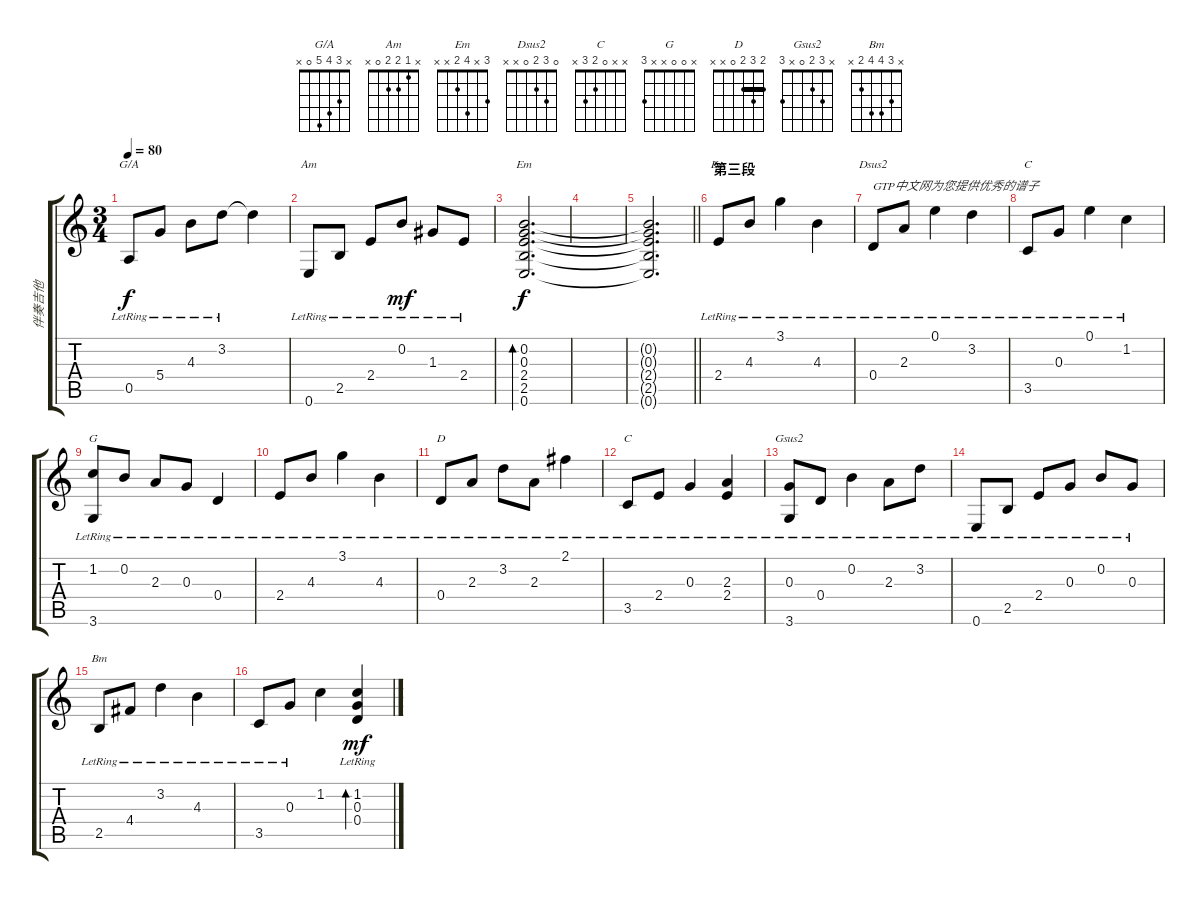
\track ("伴奏吉他" "伴奏吉他") {instrument acousticguitarsteel}
\staff {score tabs}
\tuning (E4 B3 G3 D3 A2 E2) {hide}
\chord ("G/A" x 3 4 5 0 x)
\chord ("Am" x 1 2 2 0 x)
\chord ("Em" x 0 0 2 2 0)
\chord ("Em" 3 x 4 2 x x)
\chord ("Dsus2" 0 3 2 0 x x)
\chord ("C" 0 1 0 x 3 x)
\chord ("G" x 0 0 x x 3)
\chord ("D" 2 3 2 0 x x) {barre 2}
\chord ("C" x x 0 2 3 x)
\chord ("Gsus2" x 3 2 0 x 3)
\chord ("Bm" x 3 4 4 2 x)
\ts (3 4)
\tempo 80
\clef g2
\ks c
0.5{lr}.8{ch "G/A" dy f} 5.4{lr}.8 4.3{lr}.8 3.2{lr}.8 3.2{t}.4 |
0.6{lr}.8{ch "Am"} 2.5{lr}.8 2.4{lr}.8 0.2{lr}.8{dy mf} 1.3{lr}.8 2.4{lr}.8 |
(0.2 0.3 2.4 2.5 0.6).2{d bd 240 ch "Em" dy f} |
|
\barLineRight lightlight
(0.2{t} 0.3{t} 2.4{t} 2.5{t} 0.6{t}).2{d} |
\section ("" "第三段")
2.4{lr}.8{ch "Em"} 4.3{lr}.8 3.1{lr}.4 4.3{lr}.4 |
0.4{lr}.8{ch "Dsus2" txt "GTP中文网为您提供优秀的谱子"} 2.3{lr}.8 0.1{lr}.4 3.2{lr}.4 |
3.5{lr}.8{ch "C"} 0.3{lr}.8 0.1{lr}.4 1.2{lr}.4 |
(1.2{lr} 3.6{lr}).8{ch "G"} 0.2{lr}.8 2.3{lr}.8 0.3{lr}.8 0.4{lr}.4 |
2.4{lr}.8 4.3{lr}.8 3.1{lr}.4 4.3{lr}.4 |
0.4{lr}.8{ch "D"} 2.3{lr}.8 3.2{lr}.8 2.3{lr}.8 2.1{lr}.4 |
3.5{lr}.8{ch "C"} 2.4{lr}.8 0.3{lr}.4 (2.3{lr} 2.4).4 |
(0.3{lr} 3.6{lr}).8{ch "Gsus2"} 0.4{lr}.8 0.2{lr}.4 2.3{lr}.8 3.2{lr}.8 |
0.6{lr}.8 2.5{lr}.8 2.4{lr}.8 0.3{lr}.8 0.2{lr}.8 0.3{lr}.8 |
2.5{lr}.8{ch "Bm"} 4.4{lr}.8 3.2{lr}.4 4.3{lr}.4 |
3.5{lr}.8 0.3{lr}.8 1.2.4 (1.2{lr} 0.3{lr} 0.4).4{bd 480 dy mf}
